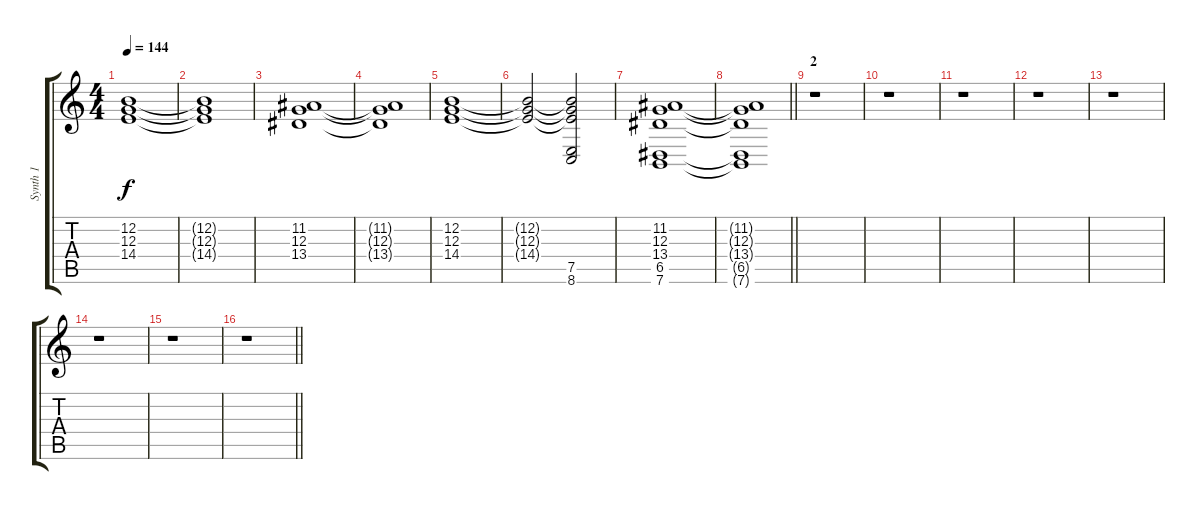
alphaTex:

\track ("Synth 1" "Synth 1") {instrument stringensemble1}
\staff {score tabs}
\tuning (E4 B3 G3 D3 A2 E2) {hide}
\ts (4 4)
\section ("" "")
\tempo 144
\clef g2
\ks c
(12.2 12.3 14.4).1{dy f} |
(12.2{t} 12.3{t} 14.4{t}).1 |
(11.2 12.3 13.4).1 |
(11.2{t} 12.3{t} 13.4{t}).1 |
(12.2 12.3 14.4).1 |
(12.2{t} 12.3{t} 14.4{t}).2 (12.2{t} 12.3{t} 14.4{t} 7.5 8.6).2 |
(11.2 12.3 13.4 6.5 7.6).1 |
\barLineRight lightlight
(11.2{t} 12.3{t} 13.4{t} 6.5{t} 7.6{t}).1 |
\section ("" "2")
r.1 |
r.1 |
r.1 |
r.1 |
r.1 |
r.1 |
r.1 |
\barLineRight lightlight
r.1
